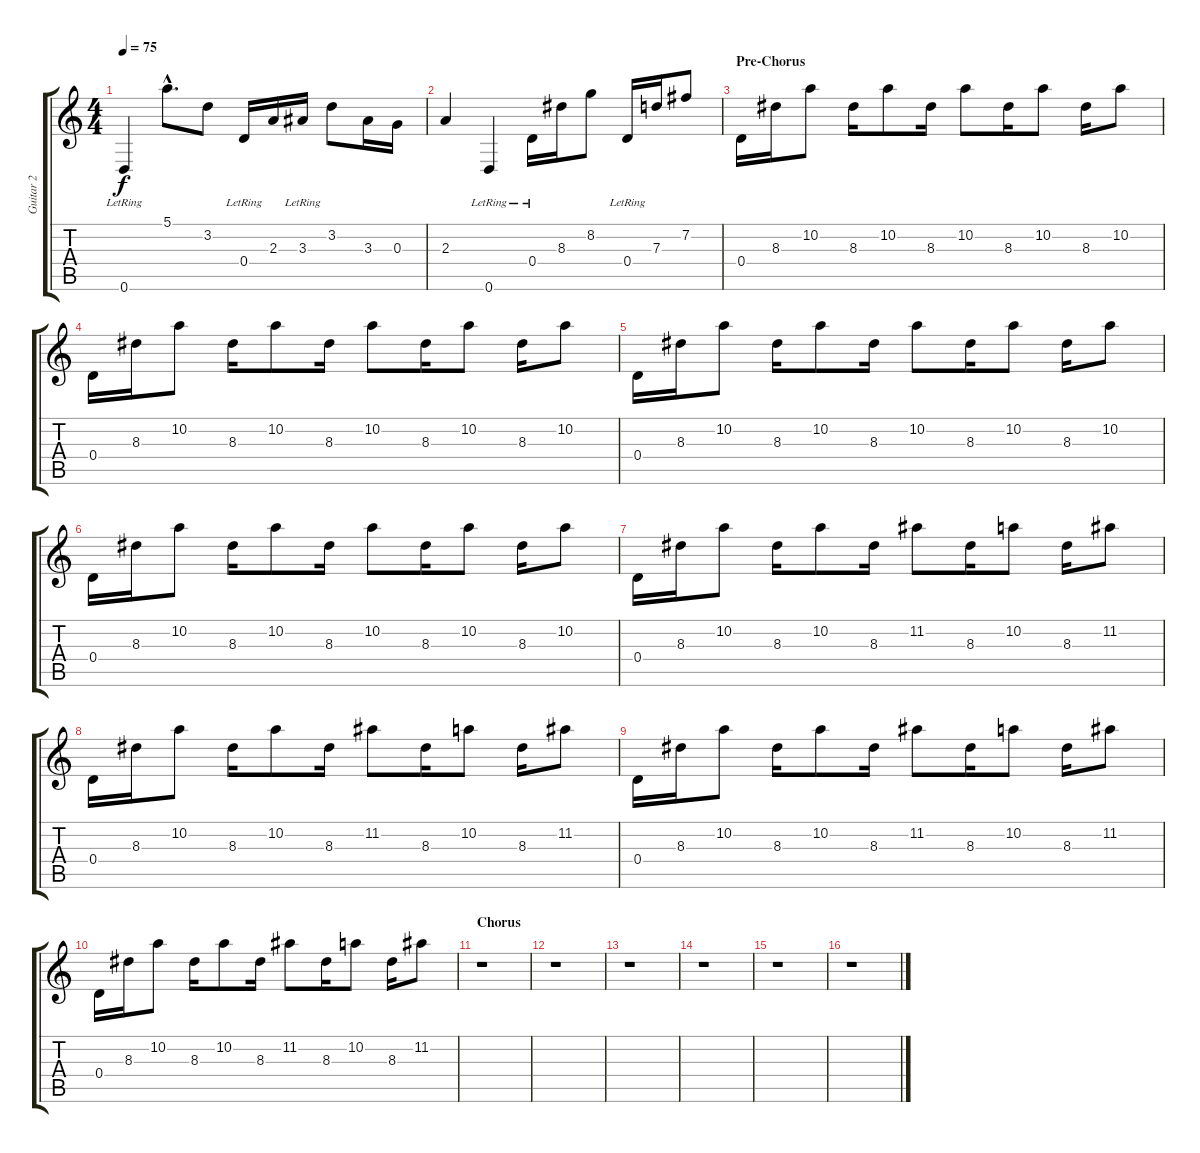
\track ("Guitar 2" "Guitar 2") {instrument acousticguitarsteel}
\staff {score tabs}
\tuning (E4 B3 G3 D3 A2 D2) {hide}
\ts (4 4)
\tempo 75
\clef g2
\ks c
0.6{lr}.4{dy f} 5.1{hac}.8{d} 3.2.8 0.4{lr}.16 2.3.16 3.3{lr}.16 3.2.8 3.3.16 0.3.16 |
2.3.4 0.6{lr}.4 0.4{lr}.16 8.3.16 8.2.8 0.4{lr}.16 7.3.16 7.2.8 |
\section ("" "Pre-Chorus")
0.4.16 8.3.16 10.2.8 8.3.16 10.2.8 8.3.16 10.2.8 8.3.16 10.2.8 8.3.16 10.2.8 |
0.4.16 8.3.16 10.2.8 8.3.16 10.2.8 8.3.16 10.2.8 8.3.16 10.2.8 8.3.16 10.2.8 |
0.4.16 8.3.16 10.2.8 8.3.16 10.2.8 8.3.16 10.2.8 8.3.16 10.2.8 8.3.16 10.2.8 |
0.4.16 8.3.16 10.2.8 8.3.16 10.2.8 8.3.16 10.2.8 8.3.16 10.2.8 8.3.16 10.2.8 |
0.4.16 8.3.16 10.2.8 8.3.16 10.2.8 8.3.16 11.2.8 8.3.16 10.2.8 8.3.16 11.2.8 |
0.4.16 8.3.16 10.2.8 8.3.16 10.2.8 8.3.16 11.2.8 8.3.16 10.2.8 8.3.16 11.2.8 |
0.4.16 8.3.16 10.2.8 8.3.16 10.2.8 8.3.16 11.2.8 8.3.16 10.2.8 8.3.16 11.2.8 |
0.4.16 8.3.16 10.2.8 8.3.16 10.2.8 8.3.16 11.2.8 8.3.16 10.2.8 8.3.16 11.2.8 |
\section ("" "Chorus")
r.1 |
r.1 |
r.1 |
r.1 |
r.1 |
r.1
